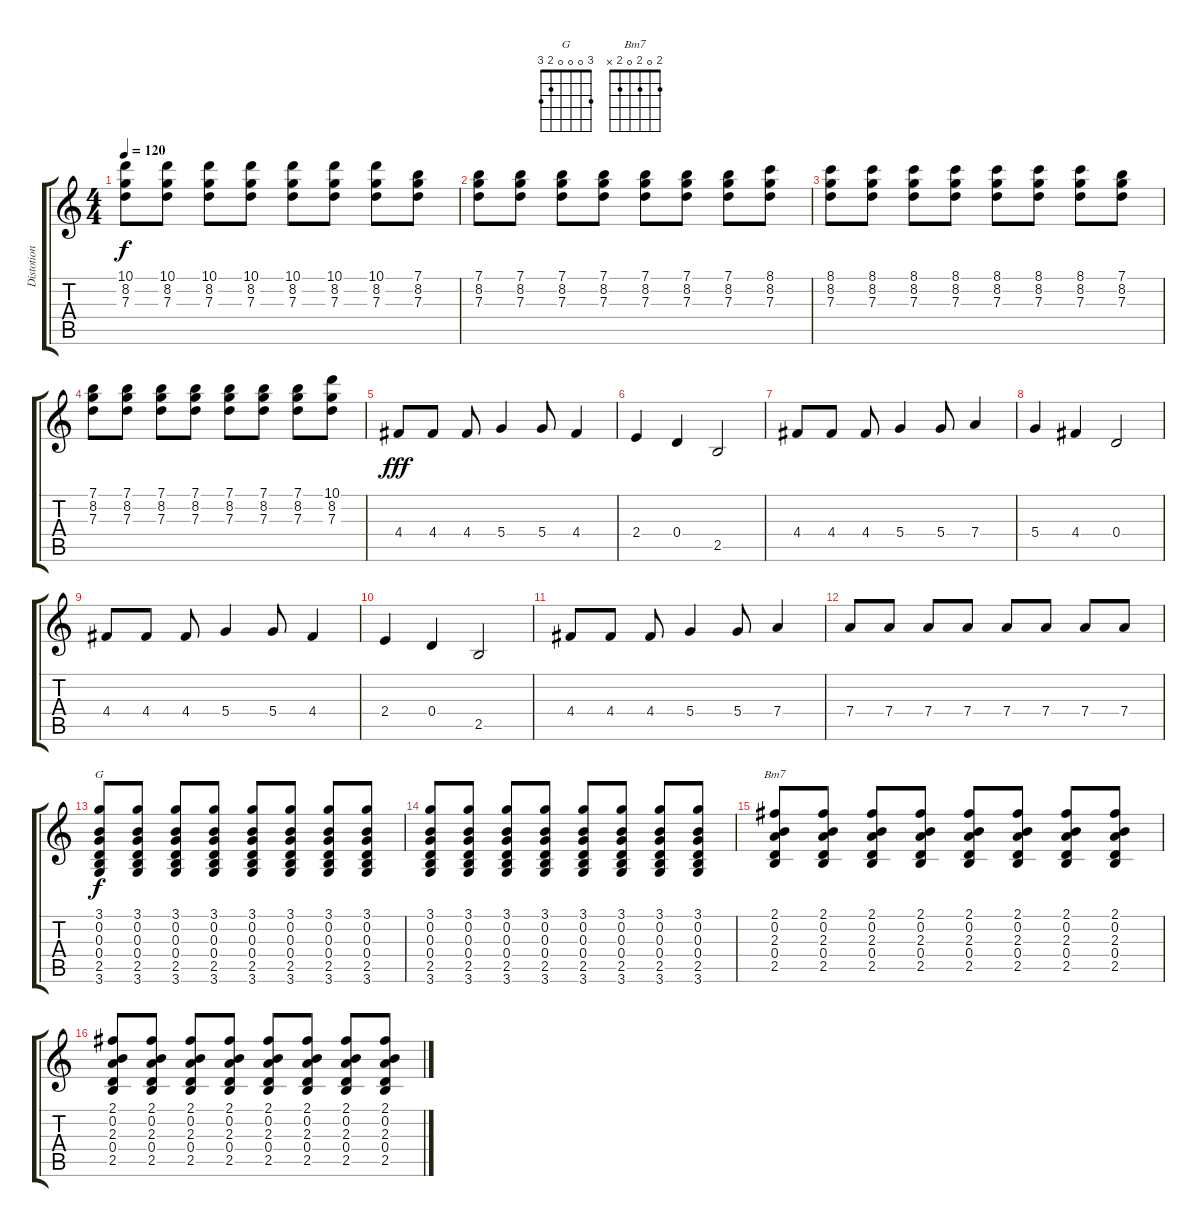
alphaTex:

\track ("Distotion Guitar" "Distotion ") {instrument distortionguitar}
\staff {score tabs}
\tuning (E4 B3 G3 D3 A2 E2) {hide}
\chord ("G" 3 0 0 0 2 3)
\chord ("Bm7" 2 0 2 0 2 x)
\ts (4 4)
\tempo 120
\clef g2
\ks c
(10.1 8.2 7.3).8{dy f} (10.1 8.2 7.3).8 (10.1 8.2 7.3).8 (10.1 8.2 7.3).8 (10.1 8.2 7.3).8 (10.1 8.2 7.3).8 (10.1 8.2 7.3).8 (7.1 8.2 7.3).8 |
(7.1 8.2 7.3).8 (7.1 8.2 7.3).8 (7.1 8.2 7.3).8 (7.1 8.2 7.3).8 (7.1 8.2 7.3).8 (7.1 8.2 7.3).8 (7.1 8.2 7.3).8 (8.1 8.2 7.3).8 |
(8.1 8.2 7.3).8 (8.1 8.2 7.3).8 (8.1 8.2 7.3).8 (8.1 8.2 7.3).8 (8.1 8.2 7.3).8 (8.1 8.2 7.3).8 (8.1 8.2 7.3).8 (7.1 8.2 7.3).8 |
(7.1 8.2 7.3).8 (7.1 8.2 7.3).8 (7.1 8.2 7.3).8 (7.1 8.2 7.3).8 (7.1 8.2 7.3).8 (7.1 8.2 7.3).8 (7.1 8.2 7.3).8 (10.1 8.2 7.3).8 |
4.4.8{dy fff} 4.4.8 4.4.8 5.4.4 5.4.8 4.4.4 |
2.4.4 0.4.4 2.5.2 |
4.4.8 4.4.8 4.4.8 5.4.4 5.4.8 7.4.4 |
5.4.4 4.4.4 0.4.2 |
4.4.8 4.4.8 4.4.8 5.4.4 5.4.8 4.4.4 |
2.4.4 0.4.4 2.5.2 |
4.4.8 4.4.8 4.4.8 5.4.4 5.4.8 7.4.4 |
7.4.8 7.4.8 7.4.8 7.4.8 7.4.8 7.4.8 7.4.8 7.4.8 |
(3.1 0.2 0.3 0.4 2.5 3.6).8{ch "G" dy f} (3.1 0.2 0.3 0.4 2.5 3.6).8 (3.1 0.2 0.3 0.4 2.5 3.6).8 (3.1 0.2 0.3 0.4 2.5 3.6).8 (3.1 0.2 0.3 0.4 2.5 3.6).8 (3.1 0.2 0.3 0.4 2.5 3.6).8 (3.1 0.2 0.3 0.4 2.5 3.6).8 (3.1 0.2 0.3 0.4 2.5 3.6).8 |
(3.1 0.2 0.3 0.4 2.5 3.6).8 (3.1 0.2 0.3 0.4 2.5 3.6).8 (3.1 0.2 0.3 0.4 2.5 3.6).8 (3.1 0.2 0.3 0.4 2.5 3.6).8 (3.1 0.2 0.3 0.4 2.5 3.6).8 (3.1 0.2 0.3 0.4 2.5 3.6).8 (3.1 0.2 0.3 0.4 2.5 3.6).8 (3.1 0.2 0.3 0.4 2.5 3.6).8 |
(2.1 0.2 2.3 0.4 2.5).8{ch "Bm7"} (2.1 0.2 2.3 0.4 2.5).8 (2.1 0.2 2.3 0.4 2.5).8 (2.1 0.2 2.3 0.4 2.5).8 (2.1 0.2 2.3 0.4 2.5).8 (2.1 0.2 2.3 0.4 2.5).8 (2.1 0.2 2.3 0.4 2.5).8 (2.1 0.2 2.3 0.4 2.5).8 |
(2.1 0.2 2.3 0.4 2.5).8 (2.1 0.2 2.3 0.4 2.5).8 (2.1 0.2 2.3 0.4 2.5).8 (2.1 0.2 2.3 0.4 2.5).8 (2.1 0.2 2.3 0.4 2.5).8 (2.1 0.2 2.3 0.4 2.5).8 (2.1 0.2 2.3 0.4 2.5).8 (2.1 0.2 2.3 0.4 2.5).8
